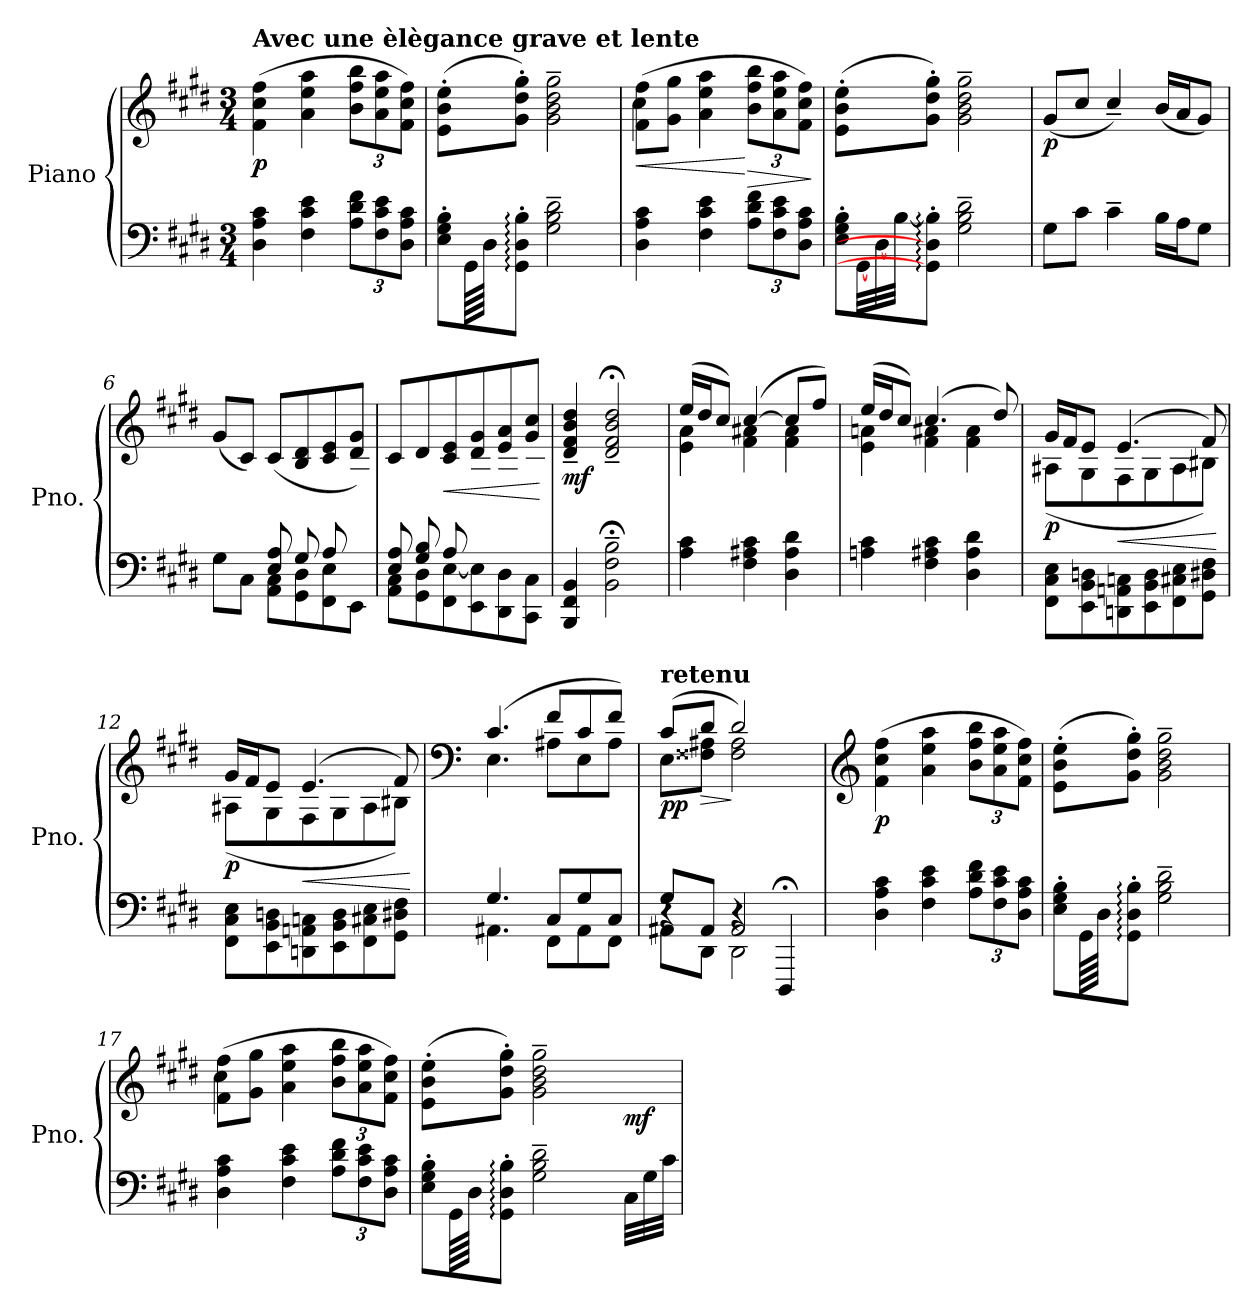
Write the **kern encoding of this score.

**kern	**kern	**dynam
*part1	*part1	*part1
*staff2	*staff1	*staff1/2
*I"Piano	*	*
*I'Pno.	*	*
*clefF4	*clefG2	*
*k[f#c#g#d#]	*k[f#c#g#d#]	*
*M3/4	*M3/4	*
=1	=1	=1
!	!LO:TX:a:B:t=Avec une èlègance grave et lente	!
!	!	!LO:DY:b
4D#\ 4A\ 4c#\	(>4f#\ 4cc#\ 4ff#\	p
4F#\ 4c#\ 4e\	4a\ 4ee\ 4aa\	.
*Xbrackettup	*Xbrackettup	*
12A\ 12d#\ 12f#\L	12b\ 12ff#\ 12bb\L	.
12F#\ 12c#\ 12e\	12a\ 12ee\ 12aa\	.
12D#\ 12A\ 12c#\J	12f#\ 12cc#\ 12ff#\J)	.
=2	=2	=2
*^	*	*
8E\'> 8G#\'> 8B\'>L	16.ryy	(>8e\' 8b\' 8ee\'L	.
.	64GG#!LLLL	.	.
.	64D#!JJJJ	.	.
8GG#\:'> 8D#\:'> 8B\:'>J	8ryy	8g#\' 8dd#\' 8gg#\'J)	.
2G#\~ 2B\~ 2d#\~	2ryy	2g#\~ 2b\~ 2dd#\~ 2gg#\~	.
=3	=3	=3	=3
!	!	!	!LO:HP:b
*v	*v	*^	*
4D#\ 4A\ 4c#\	(>8f#\ 8ff#\L	4cc#\	<
.	8g#\ 8gg#\J	.	.
4F#\ 4c#\ 4e\	4a\ 4ee\ 4aa\	2ryy	.
!	!	!	!LO:HP:n=1:b
12A\ 12d#\ 12f#\L	12b\ 12ff#\ 12bb\L	.	[ >
12F#\ 12c#\ 12e\	12a\ 12ee\ 12aa\	.	.
12D#\ 12A\ 12c#\J	12f#\ 12cc#\ 12ff#\J)	.	.
*	*v	*v	*
.	.	]
=4	=4	=4
*^	*	*
8E\'> 8G#\'> 8B\'>L	16ryy	(>8e\' 8b\' 8ee\'L	.
*	*Xtuplet	*	*
.	[48GG#!LLL	.	.
.	[48D#!	.	.
.	[48B!JJJ	.	.
8GG#\]:'> 8D#\]:'> 8B\]:'>J	8ryy	8g#\' 8dd#\' 8gg#\'J)	.
2G#\~ 2B\~ 2d#\~	2ryy	2g#\~ 2b\~ 2dd#\~ 2gg#\~	.
!!LO:LB:g=z
=5	=5	=5	=5
!	!	!	!LO:DY:b
*v	*v	*	*
8G#\L	(<8g#/L	p
8c#\J	8cc#/J	.
4c#~\	4cc#~/)	.
16B\LL	(<16b/LL	.
16A\J	16a/J	.
8G#\J	8g#/J)	.
=6	=6	=6
*^	*^	*
4ryy	8G#\L	(<8g#/L	4ryy	.
.	8C#\J	8c#/J)	.	.
8E/ 8A/L	8AA\ 8C#\L	(>8c#/L	4.ryy	.
8G#/	8GG#\ 8D#\	8B/ 8d#/	.	.
8A/	8FF#\ 8E\	8c#/ 8e/	.	.
8ryy	8EE\J	8d#/ 8g#/J)	8G#/ 8B/J	.
=7	=7	=7	=7	=7
8E/ 8A/L	8AA\ 8C#\L	8c#/L	4.ryy	.
8G#/ 8B/	8GG#\ 8D#\	8d#/	.	.
!	!	!	!	!LO:HP:b
8A/	8FF#\ [8E\	8c#/ 8e/	.	<
4.ryy	8EE\ 8E\]	8d#/ 8g#/	8G#/ 8B/	.
.	8DD#\ 8D#\	8e/ 8a/	8A/ 8c#/	.
.	8CC#\ 8C#\J	8g#/ 8cc#/J	8c#/ 8e/J	.
*v	*v	*	*	*
*	*v	*v	*
.	.	[
=8	=8	=8
!	!	!LO:DY:b
4BBB/ 4FF#/ 4BB/	4d#/~> 4f#/~> 4b/~> 4dd#/~>	mf
2BB\;<~ 2F#\;<~ 2B\;<~	2d#/;<~> 2f#/;<~> 2b/;<~> 2dd#/;<~>	.
!!LO:LB:g=z
=9	=9	=9
*	*^	*
4A\ 4c#\	(>16ee/LL	4e\ 4a\	.
.	16dd#/J	.	.
.	8cc#/J)	.	.
4F#\ 4A#X\ 4c#\	(>[4cc#/	4f#\ 4a#X\	.
4D#\ 4A#\ 4d#\	8cc#/L]	4f#\ 4a#\	.
.	8ff#/J)	.	.
=10	=10	=10	=10
4An\ 4c#\	(>16ee/LL	4e\ 4an\	.
.	16dd#/J	.	.
.	8cc#/J)	.	.
4F#\ 4A#X\ 4c#\	(>4.cc#/	4f#\ 4a#X\	.
4D#\ 4A#\ 4d#\	.	4f#\ 4a#\	.
.	8dd#/)	.	.
=11	=11	=11	=11
!	!	!	!LO:DY:b
8FF#\ 8C#\ 8E\L	16g#/LL	(<8A#X\L	p
.	16f#/J	.	.
8EE\ 8BB\ 8Dn\	8e/J	8G#\	.
!	!	!	!LO:HP:b
8DDn\ 8AAn\ 8Cn\	(>4.e/	8F#\	<
8EE\ 8BB\ 8D\	.	8G#\	.
8FF#\ 8C#X\ 8E\	.	8A#\	.
8GG#\ 8D#X\ 8F#\J	8f#/)	8B#X\J)	.
*	*v	*v	*
.	.	[
=12	=12	=12
*	*^	*
!	!	!	!LO:DY:b
8FF#\ 8C#\ 8E\L	16g#/LL	(<8A#X\L	p
.	16f#/J	.	.
8EE\ 8BB\ 8Dn\	8e/J	8G#\	.
!	!	!	!LO:HP:b
8DDn\ 8AAn\ 8Cn\	(>4.e/	8F#\	<
8EE\ 8BB\ 8D\	.	8G#\	.
8FF#\ 8C#X\ 8E\	.	8A#\	.
8GG#\ 8D#X\ 8F#\J	8f#/)	8B#X\J)	.
*	*v	*v	*
.	.	[
!!LO:LB:g=z
=13	=13	=13
*	*clefF4	*
*^	*^	*
!	!	!	!	!LO:DY:b
!	!	!	!	!LO:DY:n=1:b
4.G#/	4.AA#X\	(>4.c#/	4.E\	other-dynamics p
8C#/L	8FF#\L	8f#/L	8A#X\L	.
8G#/	8AA#\	8c#/	8E\	.
8C#/J	8FF#\J	8f#/J)	8A#\J	.
=14	=14	=14	=14	=14
*	*^	*	*	*
!	!	!	!LO:TX:a:B:t=retenu	!	!
!	!	!	!	!	!LO:DY:b
8G#/L	8AA#X\L	4r	(>8c#/L	8E\L	pp
!	!	!	!	!	!LO:HP:b
8AA#/J	8DD#\J	.	8d#/J	8F##X\ 8A#X\J	>
2AA#/	2DD#\	4r	2d#/)	2F##\ 2A#\	]
.	.	4DDD#;</	.	.	.
*v	*v	*v	*	*	*
*	*v	*v	*
=15	=15	=15
*	*clefG2	*
*^	*	*
*	*^	*	*
!	!	!	!	!LO:DY:b
*v	*v	*v	*	*
4D#\ 4A\ 4c#\	(>4f#\ 4cc#\ 4ff#\	p
4F#\ 4c#\ 4e\	4a\ 4ee\ 4aa\	.
*tuplet	*	*
12A\ 12d#\ 12f#\L	12b\ 12ff#\ 12bb\L	.
12F#\ 12c#\ 12e\	12a\ 12ee\ 12aa\	.
12D#\ 12A\ 12c#\J	12f#\ 12cc#\ 12ff#\J)	.
=16	=16	=16
*^	*	*
8E\'> 8G#\'> 8B\'>L	16.ryy	(>8e\' 8b\' 8ee\'L	.
.	64GG#!LLLL	.	.
.	64D#!JJJJ	.	.
8GG#\:'> 8D#\:'> 8B\:'>J	8ryy	8g#\' 8dd#\' 8gg#\'J)	.
2G#\~ 2B\~ 2d#\~	2ryy	2g#\~ 2b\~ 2dd#\~ 2gg#\~	.
*v	*v	*	*
=17	=17	=17
*	*^	*
4D#\ 4A\ 4c#\	(>8f#\ 8ff#\L	4cc#\	.
.	8g#\ 8gg#\J	.	.
4F#\ 4c#\ 4e\	4a\ 4ee\ 4aa\	2ryy	.
12A\ 12d#\ 12f#\L	12b\ 12ff#\ 12bb\L	.	.
12F#\ 12c#\ 12e\	12a\ 12ee\ 12aa\	.	.
12D#\ 12A\ 12c#\J	12f#\ 12cc#\ 12ff#\J)	.	.
!!LO:PB:g=z	!!
=18	=18	=18	=18
*^	*	*	*
8E\'> 8G#\'> 8B\'>L	16.ryy	(>8e\' 8b\' 8ee\'L	2ryy	.
.	64GG#!LLLL	.	.	.
.	64D#!JJJJ	.	.	.
8GG#\:'> 8D#\:'> 8B\:'>J	8ryy	8g#\' 8dd#\' 8gg#\'J)	.	.
2G#\~ 2B\~ 2d#\~	4..ryy	2g#\~ 2b\~ 2dd#\~ 2gg#\~	.	.
.	.	.	8.ryy	.
*	*Xtuplet	*	*	*
!	!	!	!	!LO:DY:b
.	48C#!LLL	.	16ryy	mf
.	48G#!	.	.	.
.	48c#!JJJ	.	.	.
*v	*v	*	*	*
*	*v	*v	*
=	=	=
*-	*-	*-
